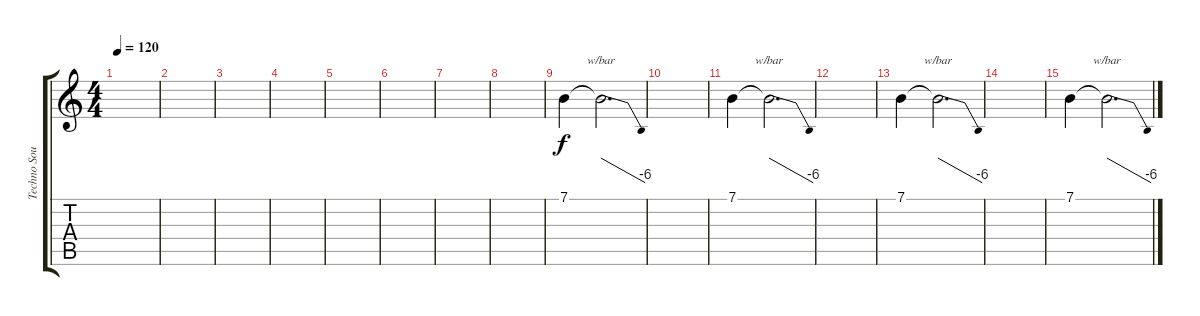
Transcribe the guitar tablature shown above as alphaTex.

\track ("Techno Sound" "Techno Sou") {instrument lead5charang}
\staff {score tabs}
\tuning (E4 B3 G3 D3 A2 E2) {hide}
\ts (4 4)
\tempo 120
\clef g2
\ks c
|
|
|
|
|
|
|
|
7.1.4 7.1{t}.2{d tbe (dive default 0 0 60 -24)} |
|
7.1.4 7.1{t}.2{d tbe (dive default 0 0 60 -24)} |
|
7.1.4 7.1{t}.2{d tbe (dive default 0 0 60 -24)} |
|
7.1.4 7.1{t}.2{d tbe (dive default 0 0 60 -24)}
